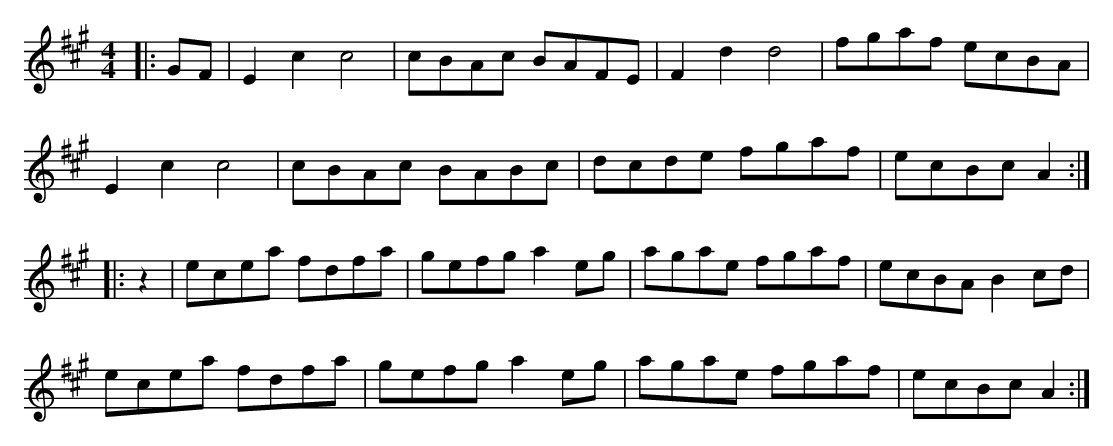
X:1
M:4/4
K:A
|:GF| E2 c2 c4| cBAc BAFE| F2 d2 d4| fgaf ecBA|
 E2 c2 c4| cBAc BABc| dcde fgaf| ecBc A2:|
|:z2| ecea fdfa| gefg a2 eg| agae fgaf| ecBA B2 cd|
 ecea fdfa| gefg a2 eg| agae fgaf| ecBc A2:|
